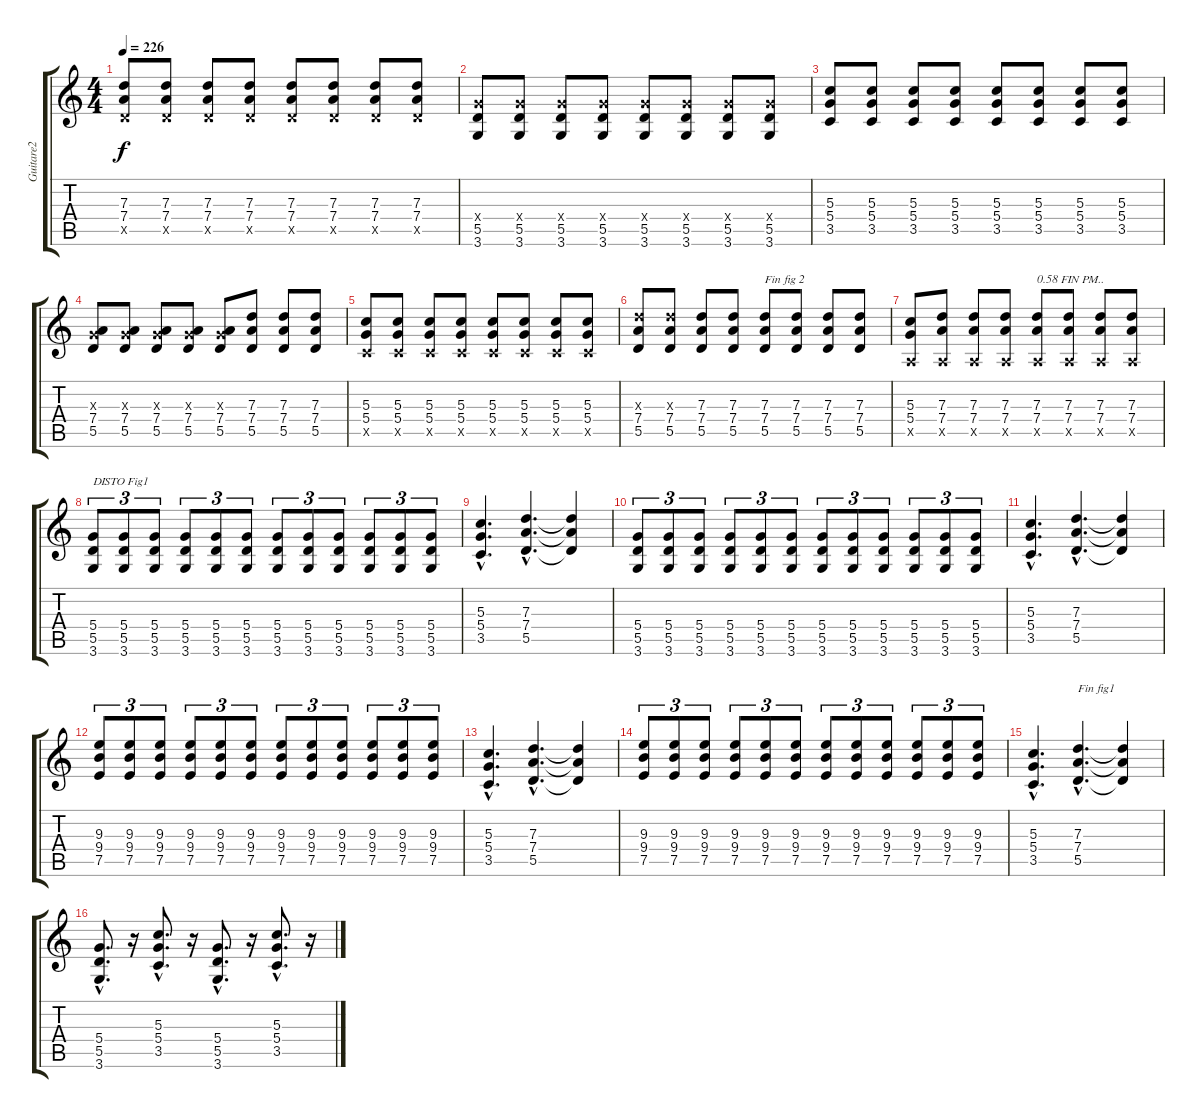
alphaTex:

\track ("Guitare2" "Guitare2") {instrument distortionguitar}
\staff {score tabs}
\tuning (E4 B3 G3 D3 A2 E2) {hide}
\ts (4 4)
\tempo 226
\clef g2
\ks c
(7.3 7.4 5.5{x}).8{dy f} (7.3 7.4 5.5{x}).8 (7.3 7.4 5.5{x}).8 (7.3 7.4 5.5{x}).8 (7.3 7.4 5.5{x}).8 (7.3 7.4 5.5{x}).8 (7.3 7.4 5.5{x}).8 (7.3 7.4 5.5{x}).8 |
(5.4{x} 5.5 3.6).8 (5.4{x} 5.5 3.6).8 (5.4{x} 5.5 3.6).8 (5.4{x} 5.5 3.6).8 (5.4{x} 5.5 3.6).8 (5.4{x} 5.5 3.6).8 (5.4{x} 5.5 3.6).8 (5.4{x} 5.5 3.6).8 |
(5.3 5.4 3.5).8 (5.3 5.4 3.5).8 (5.3 5.4 3.5).8 (5.3 5.4 3.5).8 (5.3 5.4 3.5).8 (5.3 5.4 3.5).8 (5.3 5.4 3.5).8 (5.3 5.4 3.5).8 |
(0.3{x} 7.4 5.5).8 (0.3{x} 7.4 5.5).8 (0.3{x} 7.4 5.5).8 (0.3{x} 7.4 5.5).8 (0.3{x} 7.4 5.5).8 (7.3 7.4 5.5).8 (7.3 7.4 5.5).8 (7.3 7.4 5.5).8 |
(5.3 5.4 3.5{x}).8 (5.3 5.4 3.5{x}).8 (5.3 5.4 3.5{x}).8 (5.3 5.4 3.5{x}).8 (5.3 5.4 3.5{x}).8 (5.3 5.4 3.5{x}).8 (5.3 5.4 3.5{x}).8 (5.3 5.4 3.5{x}).8 |
(7.3{x} 7.4 5.5).8 (7.3{x} 7.4 5.5).8 (7.3 7.4 5.5).8 (7.3 7.4 5.5).8 (7.3 7.4 5.5).8{txt "Fin fig 2"} (7.3 7.4 5.5).8 (7.3 7.4 5.5).8 (7.3 7.4 5.5).8 |
(5.3 5.4 0.5{x}).8 (7.3 7.4 0.5{x}).8 (7.3 7.4 0.5{x}).8 (7.3 7.4 0.5{x}).8 (7.3 7.4 0.5{x}).8{txt "0.58 FIN PM.."} (7.3 7.4 0.5{x}).8 (7.3 7.4 0.5{x}).8 (7.3 7.4 0.5{x}).8 |
(5.4 5.5 3.6).8{tu (3 2) txt "DISTO Fig1"} (5.4 5.5 3.6).8{tu (3 2)} (5.4 5.5 3.6).8{tu (3 2)} (5.4 5.5 3.6).8{tu (3 2)} (5.4 5.5 3.6).8{tu (3 2)} (5.4 5.5 3.6).8{tu (3 2)} (5.4 5.5 3.6).8{tu (3 2)} (5.4 5.5 3.6).8{tu (3 2)} (5.4 5.5 3.6).8{tu (3 2)} (5.4 5.5 3.6).8{tu (3 2)} (5.4 5.5 3.6).8{tu (3 2)} (5.4 5.5 3.6).8{tu (3 2)} |
(5.3{hac} 5.4{hac} 3.5{hac}).4{d} (7.3{hac} 7.4{hac} 5.5{hac}).4{d} (7.3{t} 7.4{t} 5.5{t}).4 |
(5.4 5.5 3.6).8{tu (3 2)} (5.4 5.5 3.6).8{tu (3 2)} (5.4 5.5 3.6).8{tu (3 2)} (5.4 5.5 3.6).8{tu (3 2)} (5.4 5.5 3.6).8{tu (3 2)} (5.4 5.5 3.6).8{tu (3 2)} (5.4 5.5 3.6).8{tu (3 2)} (5.4 5.5 3.6).8{tu (3 2)} (5.4 5.5 3.6).8{tu (3 2)} (5.4 5.5 3.6).8{tu (3 2)} (5.4 5.5 3.6).8{tu (3 2)} (5.4 5.5 3.6).8{tu (3 2)} |
(5.3{hac} 5.4{hac} 3.5{hac}).4{d} (7.3{hac} 7.4{hac} 5.5{hac}).4{d} (7.3{t} 7.4{t} 5.5{t}).4 |
(9.3 9.4 7.5).8{tu (3 2)} (9.3 9.4 7.5).8{tu (3 2)} (9.3 9.4 7.5).8{tu (3 2)} (9.3 9.4 7.5).8{tu (3 2)} (9.3 9.4 7.5).8{tu (3 2)} (9.3 9.4 7.5).8{tu (3 2)} (9.3 9.4 7.5).8{tu (3 2)} (9.3 9.4 7.5).8{tu (3 2)} (9.3 9.4 7.5).8{tu (3 2)} (9.3 9.4 7.5).8{tu (3 2)} (9.3 9.4 7.5).8{tu (3 2)} (9.3 9.4 7.5).8{tu (3 2)} |
(5.3{hac} 5.4{hac} 3.5{hac}).4{d} (7.3{hac} 7.4{hac} 5.5{hac}).4{d} (7.3{t} 7.4{t} 5.5{t}).4 |
(9.3 9.4 7.5).8{tu (3 2)} (9.3 9.4 7.5).8{tu (3 2)} (9.3 9.4 7.5).8{tu (3 2)} (9.3 9.4 7.5).8{tu (3 2)} (9.3 9.4 7.5).8{tu (3 2)} (9.3 9.4 7.5).8{tu (3 2)} (9.3 9.4 7.5).8{tu (3 2)} (9.3 9.4 7.5).8{tu (3 2)} (9.3 9.4 7.5).8{tu (3 2)} (9.3 9.4 7.5).8{tu (3 2)} (9.3 9.4 7.5).8{tu (3 2)} (9.3 9.4 7.5).8{tu (3 2)} |
(5.3{hac} 5.4{hac} 3.5{hac}).4{d} (7.3{hac} 7.4{hac} 5.5{hac}).4{d txt "Fin fig1"} (7.3{t} 7.4{t} 5.5{t}).4 |
(5.4{hac} 5.5{hac} 3.6{hac}).8{d} r.16 (5.3{hac} 5.4{hac} 3.5{hac}).8{d} r.16 (5.4{hac} 5.5{hac} 3.6{hac}).8{d} r.16 (5.3{hac} 5.4{hac} 3.5{hac}).8{d} r.16
